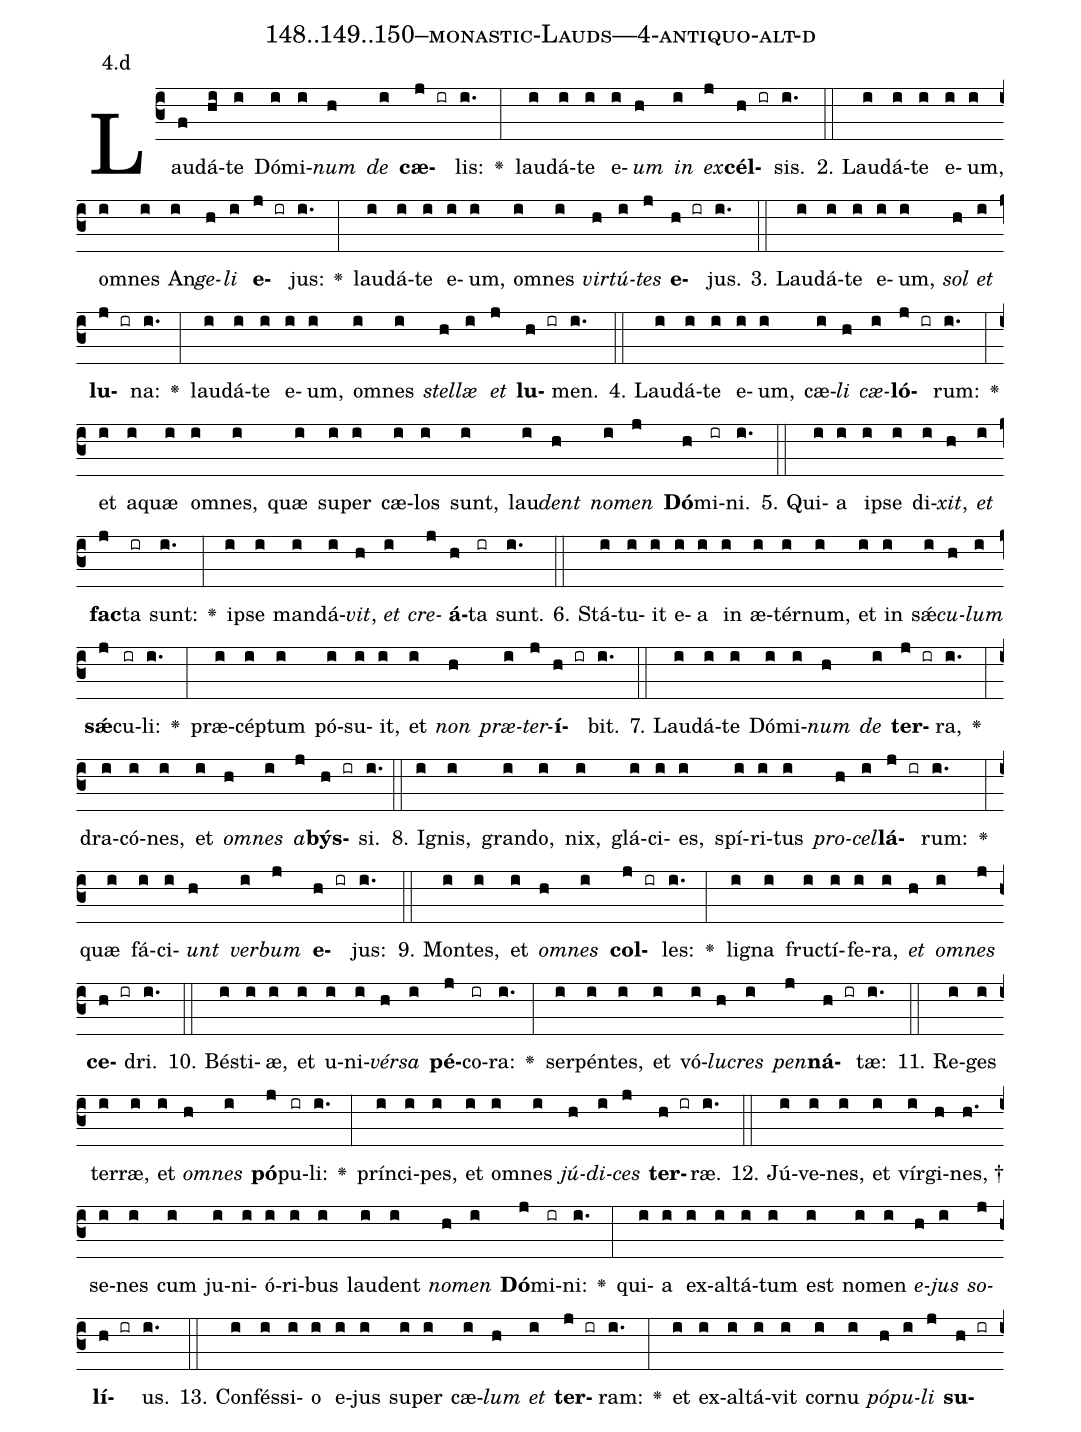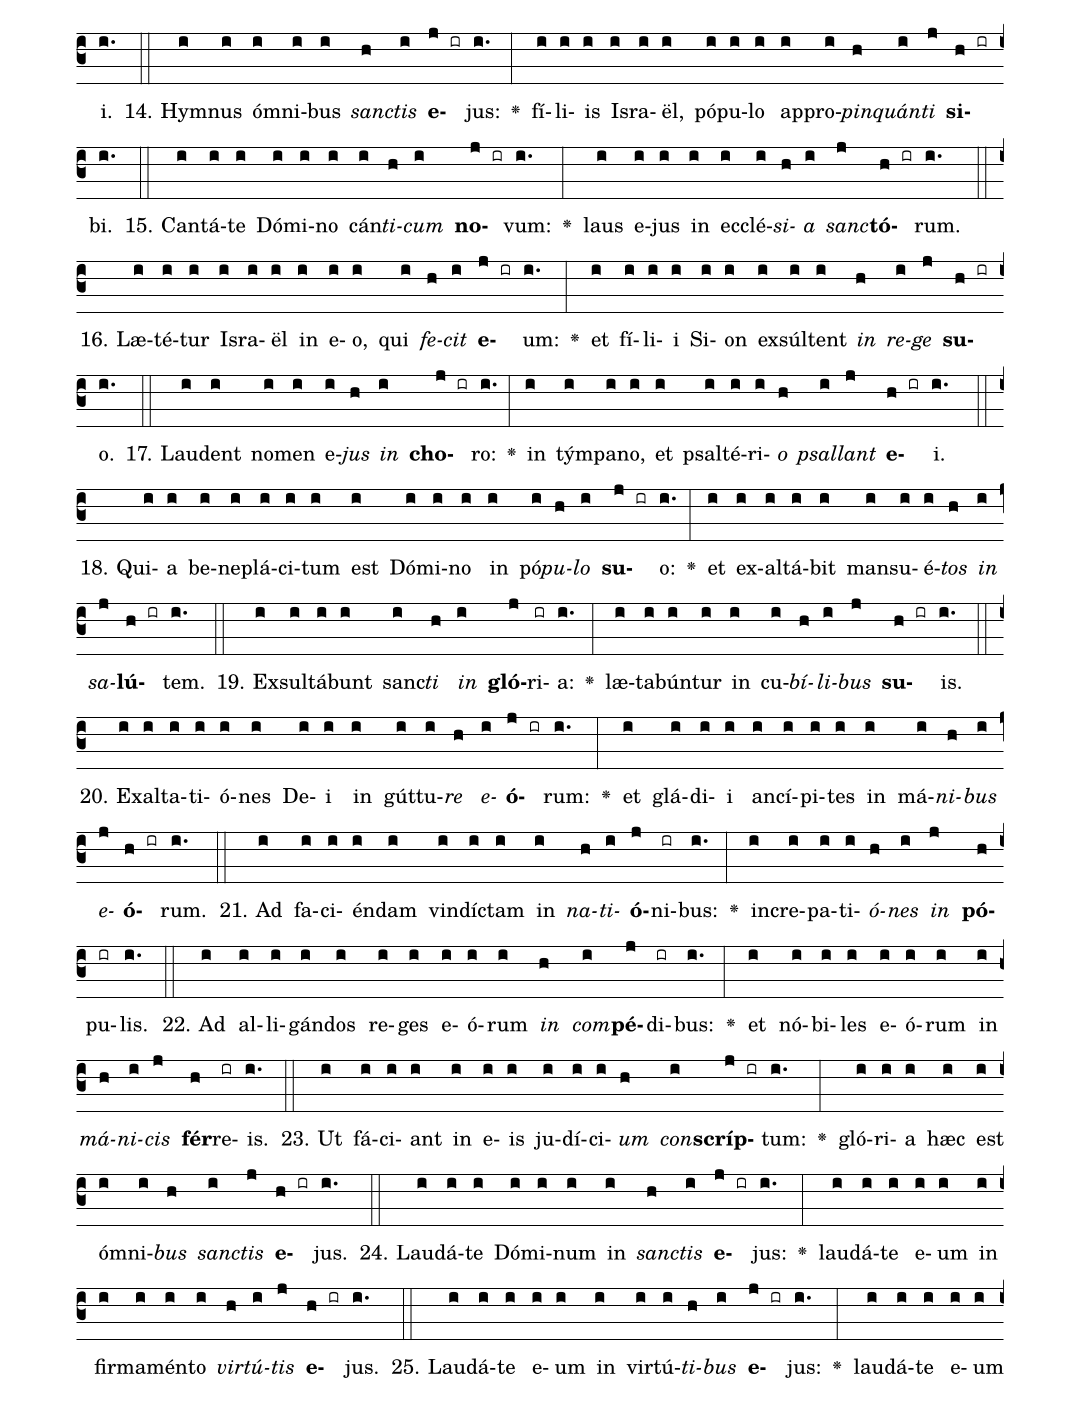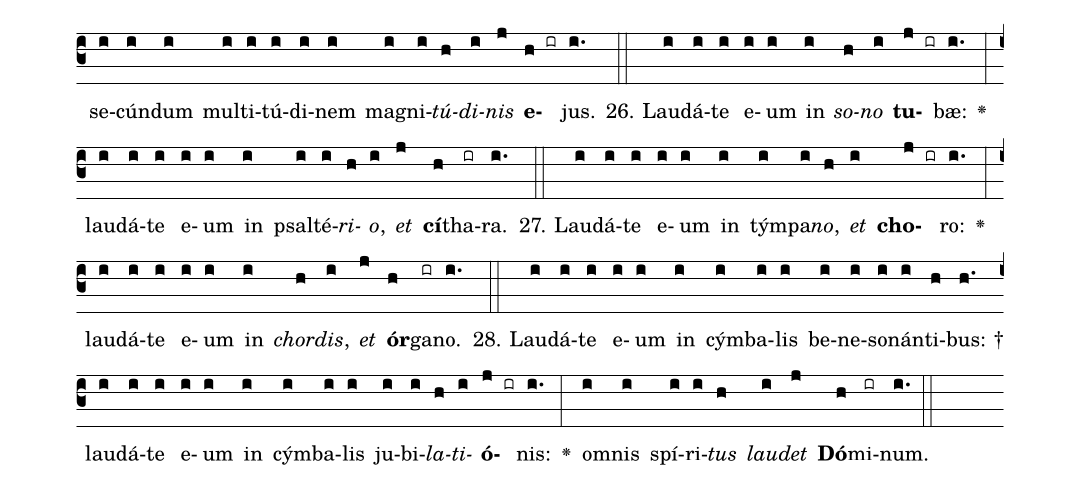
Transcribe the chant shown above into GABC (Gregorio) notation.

name: 148..149..150--monastic-Lauds---4-antiquo-alt-d;
annotation: 4.d;
%%
(c3)Lau(f)dá(hi)te(i) Dó(i)mi(i)<i>num</i>(h) <i>de</i>(i) <b>cæ</b>(j ir)lis:(i.) <v>\greheightstar</v>(:) lau(i)dá(i)te(i) e(i)<i>um</i>(h) <i>in</i>(i) <i>ex</i>(j)<b>cél</b>(h ir)sis.(i.) (::)
2. Lau(i)dá(i)te(i) e(i)um,(i) om(i)nes(i) An(i)<i>ge</i>(h)<i>li</i>(i) <b>e</b>(j ir)jus:(i.) <v>\greheightstar</v>(:) lau(i)dá(i)te(i) e(i)um,(i) om(i)nes(i) <i>vir</i>(h)<i>tú</i>(i)<i>tes</i>(j) <b>e</b>(h ir)jus.(i.) (::)
3. Lau(i)dá(i)te(i) e(i)um,(i) <i>sol</i>(h) <i>et</i>(i) <b>lu</b>(j ir)na:(i.) <v>\greheightstar</v>(:) lau(i)dá(i)te(i) e(i)um,(i) om(i)nes(i) <i>stel</i>(h)<i>læ</i>(i) <i>et</i>(j) <b>lu</b>(h ir)men.(i.) (::)
4. Lau(i)dá(i)te(i) e(i)um,(i) cæ(i)<i>li</i>(h) <i>cæ</i>(i)<b>ló</b>(j ir)rum:(i.) <v>\greheightstar</v>(:) et(i) a(i)quæ(i) om(i)nes,(i) quæ(i) su(i)per(i) cæ(i)los(i) sunt,(i) lau(i)<i>dent</i>(h) <i>no</i>(i)<i>men</i>(j) <b>Dó</b>(h)mi(ir)ni.(i.) (::)
5. Qui(i)a(i) ip(i)se(i) di(i)<i>xit</i>,(h) <i>et</i>(i) <b>fac</b>(j)ta(ir) sunt:(i.) <v>\greheightstar</v>(:) ip(i)se(i) man(i)dá(i)<i>vit</i>,(h) <i>et</i>(i) <i>cre</i>(j)<b>á</b>(h)ta(ir) sunt.(i.) (::)
6. Stá(i)tu(i)it(i) e(i)a(i) in(i) æ(i)tér(i)num,(i) et(i) in(i) sǽ(i)<i>cu</i>(h)<i>lum</i>(i) <b>sǽ</b>(j)cu(ir)li:(i.) <v>\greheightstar</v>(:) præ(i)cép(i)tum(i) pó(i)su(i)it,(i) et(i) <i>non</i>(h) <i>præ</i>(i)<i>ter</i>(j)<b>í</b>(h ir)bit.(i.) (::)
7. Lau(i)dá(i)te(i) Dó(i)mi(i)<i>num</i>(h) <i>de</i>(i) <b>ter</b>(j ir)ra,(i.) <v>\greheightstar</v>(:) dra(i)có(i)nes,(i) et(i) <i>om</i>(h)<i>nes</i>(i) <i>a</i>(j)<b>býs</b>(h ir)si.(i.) (::)
8. I(i)gnis,(i) gran(i)do,(i) nix,(i) glá(i)ci(i)es,(i) spí(i)ri(i)tus(i) <i>pro</i>(h)<i>cel</i>(i)<b>lá</b>(j ir)rum:(i.) <v>\greheightstar</v>(:) quæ(i) fá(i)ci(i)<i>unt</i>(h) <i>ver</i>(i)<i>bum</i>(j) <b>e</b>(h ir)jus:(i.) (::)
9. Mon(i)tes,(i) et(i) <i>om</i>(h)<i>nes</i>(i) <b>col</b>(j ir)les:(i.) <v>\greheightstar</v>(:) li(i)gna(i) fruc(i)tí(i)fe(i)ra,(i) <i>et</i>(h) <i>om</i>(i)<i>nes</i>(j) <b>ce</b>(h ir)dri.(i.) (::)
10. Bés(i)ti(i)æ,(i) et(i) u(i)ni(i)<i>vér</i>(h)<i>sa</i>(i) <b>pé</b>(j)co(ir)ra:(i.) <v>\greheightstar</v>(:) ser(i)pén(i)tes,(i) et(i) vó(i)<i>lu</i>(h)<i>cres</i>(i) <i>pen</i>(j)<b>ná</b>(h ir)tæ:(i.) (::)
11. Re(i)ges(i) ter(i)ræ,(i) et(i) <i>om</i>(h)<i>nes</i>(i) <b>pó</b>(j)pu(ir)li:(i.) <v>\greheightstar</v>(:) prín(i)ci(i)pes,(i) et(i) om(i)nes(i) <i>jú</i>(h)<i>di</i>(i)<i>ces</i>(j) <b>ter</b>(h ir)ræ.(i.) (::)
12. Jú(i)ve(i)nes,(i) et(i) vír(i)gi(h)nes, †(h.) se(i)nes(i) cum(i) ju(i)ni(i)ó(i)ri(i)bus(i) lau(i)dent(i) <i>no</i>(h)<i>men</i>(i) <b>Dó</b>(j)mi(ir)ni:(i.) <v>\greheightstar</v>(:) qui(i)a(i) ex(i)al(i)tá(i)tum(i) est(i) no(i)men(i) <i>e</i>(h)<i>jus</i>(i) <i>so</i>(j)<b>lí</b>(h ir)us.(i.) (::)
13. Con(i)fés(i)si(i)o(i) e(i)jus(i) su(i)per(i) cæ(i)<i>lum</i>(h) <i>et</i>(i) <b>ter</b>(j ir)ram:(i.) <v>\greheightstar</v>(:) et(i) ex(i)al(i)tá(i)vit(i) cor(i)nu(i) <i>pó</i>(h)<i>pu</i>(i)<i>li</i>(j) <b>su</b>(h ir)i.(i.) (::)
14. Hym(i)nus(i) óm(i)ni(i)bus(i) <i>sanc</i>(h)<i>tis</i>(i) <b>e</b>(j ir)jus:(i.) <v>\greheightstar</v>(:) fí(i)li(i)is(i) Is(i)ra(i)ël,(i) pó(i)pu(i)lo(i) ap(i)pro(i)<i>pin</i>(h)<i>quán</i>(i)<i>ti</i>(j) <b>si</b>(h ir)bi.(i.) (::)
15. Can(i)tá(i)te(i) Dó(i)mi(i)no(i) cán(i)<i>ti</i>(h)<i>cum</i>(i) <b>no</b>(j ir)vum:(i.) <v>\greheightstar</v>(:) laus(i) e(i)jus(i) in(i) ec(i)clé(i)<i>si</i>(h)<i>a</i>(i) <i>sanc</i>(j)<b>tó</b>(h ir)rum.(i.) (::)
16. Læ(i)té(i)tur(i) Is(i)ra(i)ël(i) in(i) e(i)o,(i) qui(i) <i>fe</i>(h)<i>cit</i>(i) <b>e</b>(j ir)um:(i.) <v>\greheightstar</v>(:) et(i) fí(i)li(i)i(i) Si(i)on(i) ex(i)súl(i)tent(i) <i>in</i>(h) <i>re</i>(i)<i>ge</i>(j) <b>su</b>(h ir)o.(i.) (::)
17. Lau(i)dent(i) no(i)men(i) e(i)<i>jus</i>(h) <i>in</i>(i) <b>cho</b>(j ir)ro:(i.) <v>\greheightstar</v>(:) in(i) tým(i)pa(i)no,(i) et(i) psal(i)té(i)ri(i)<i>o</i>(h) <i>psal</i>(i)<i>lant</i>(j) <b>e</b>(h ir)i.(i.) (::)
18. Qui(i)a(i) be(i)ne(i)plá(i)ci(i)tum(i) est(i) Dó(i)mi(i)no(i) in(i) pó(i)<i>pu</i>(h)<i>lo</i>(i) <b>su</b>(j ir)o:(i.) <v>\greheightstar</v>(:) et(i) ex(i)al(i)tá(i)bit(i) man(i)su(i)é(i)<i>tos</i>(h) <i>in</i>(i) <i>sa</i>(j)<b>lú</b>(h ir)tem.(i.) (::)
19. Ex(i)sul(i)tá(i)bunt(i) sanc(i)<i>ti</i>(h) <i>in</i>(i) <b>gló</b>(j)ri(ir)a:(i.) <v>\greheightstar</v>(:) læ(i)ta(i)bún(i)tur(i) in(i) cu(i)<i>bí</i>(h)<i>li</i>(i)<i>bus</i>(j) <b>su</b>(h ir)is.(i.) (::)
20. Ex(i)al(i)ta(i)ti(i)ó(i)nes(i) De(i)i(i) in(i) gút(i)tu(i)<i>re</i>(h) <i>e</i>(i)<b>ó</b>(j ir)rum:(i.) <v>\greheightstar</v>(:) et(i) glá(i)di(i)i(i) an(i)cí(i)pi(i)tes(i) in(i) má(i)<i>ni</i>(h)<i>bus</i>(i) <i>e</i>(j)<b>ó</b>(h ir)rum.(i.) (::)
21. Ad(i) fa(i)ci(i)én(i)dam(i) vin(i)díc(i)tam(i) in(i) <i>na</i>(h)<i>ti</i>(i)<b>ó</b>(j)ni(ir)bus:(i.) <v>\greheightstar</v>(:) in(i)cre(i)pa(i)ti(i)<i>ó</i>(h)<i>nes</i>(i) <i>in</i>(j) <b>pó</b>(h)pu(ir)lis.(i.) (::)
22. Ad(i) al(i)li(i)gán(i)dos(i) re(i)ges(i) e(i)ó(i)rum(i) <i>in</i>(h) <i>com</i>(i)<b>pé</b>(j)di(ir)bus:(i.) <v>\greheightstar</v>(:) et(i) nó(i)bi(i)les(i) e(i)ó(i)rum(i) in(i) <i>má</i>(h)<i>ni</i>(i)<i>cis</i>(j) <b>fér</b>(h)re(ir)is.(i.) (::)
23. Ut(i) fá(i)ci(i)ant(i) in(i) e(i)is(i) ju(i)dí(i)ci(i)<i>um</i>(h) <i>con</i>(i)<b>scríp</b>(j ir)tum:(i.) <v>\greheightstar</v>(:) gló(i)ri(i)a(i) hæc(i) est(i) óm(i)ni(i)<i>bus</i>(h) <i>sanc</i>(i)<i>tis</i>(j) <b>e</b>(h ir)jus.(i.) (::)
24. Lau(i)dá(i)te(i) Dó(i)mi(i)num(i) in(i) <i>sanc</i>(h)<i>tis</i>(i) <b>e</b>(j ir)jus:(i.) <v>\greheightstar</v>(:) lau(i)dá(i)te(i) e(i)um(i) in(i) fir(i)ma(i)mén(i)to(i) <i>vir</i>(h)<i>tú</i>(i)<i>tis</i>(j) <b>e</b>(h ir)jus.(i.) (::)
25. Lau(i)dá(i)te(i) e(i)um(i) in(i) vir(i)tú(i)<i>ti</i>(h)<i>bus</i>(i) <b>e</b>(j ir)jus:(i.) <v>\greheightstar</v>(:) lau(i)dá(i)te(i) e(i)um(i) se(i)cún(i)dum(i) mul(i)ti(i)tú(i)di(i)nem(i) ma(i)gni(i)<i>tú</i>(h)<i>di</i>(i)<i>nis</i>(j) <b>e</b>(h ir)jus.(i.) (::)
26. Lau(i)dá(i)te(i) e(i)um(i) in(i) <i>so</i>(h)<i>no</i>(i) <b>tu</b>(j ir)bæ:(i.) <v>\greheightstar</v>(:) lau(i)dá(i)te(i) e(i)um(i) in(i) psal(i)té(i)<i>ri</i>(h)<i>o</i>,(i) <i>et</i>(j) <b>cí</b>(h)tha(ir)ra.(i.) (::)
27. Lau(i)dá(i)te(i) e(i)um(i) in(i) tým(i)pa(i)<i>no</i>,(h) <i>et</i>(i) <b>cho</b>(j ir)ro:(i.) <v>\greheightstar</v>(:) lau(i)dá(i)te(i) e(i)um(i) in(i) <i>chor</i>(h)<i>dis</i>,(i) <i>et</i>(j) <b>ór</b>(h)ga(ir)no.(i.) (::)
28. Lau(i)dá(i)te(i) e(i)um(i) in(i) cým(i)ba(i)lis(i) be(i)ne(i)so(i)nán(i)ti(h)bus: †(h.) lau(i)dá(i)te(i) e(i)um(i) in(i) cým(i)ba(i)lis(i) ju(i)bi(i)<i>la</i>(h)<i>ti</i>(i)<b>ó</b>(j ir)nis:(i.) <v>\greheightstar</v>(:) om(i)nis(i) spí(i)ri(i)<i>tus</i>(h) <i>lau</i>(i)<i>det</i>(j) <b>Dó</b>(h)mi(ir)num.(i.) (::)
